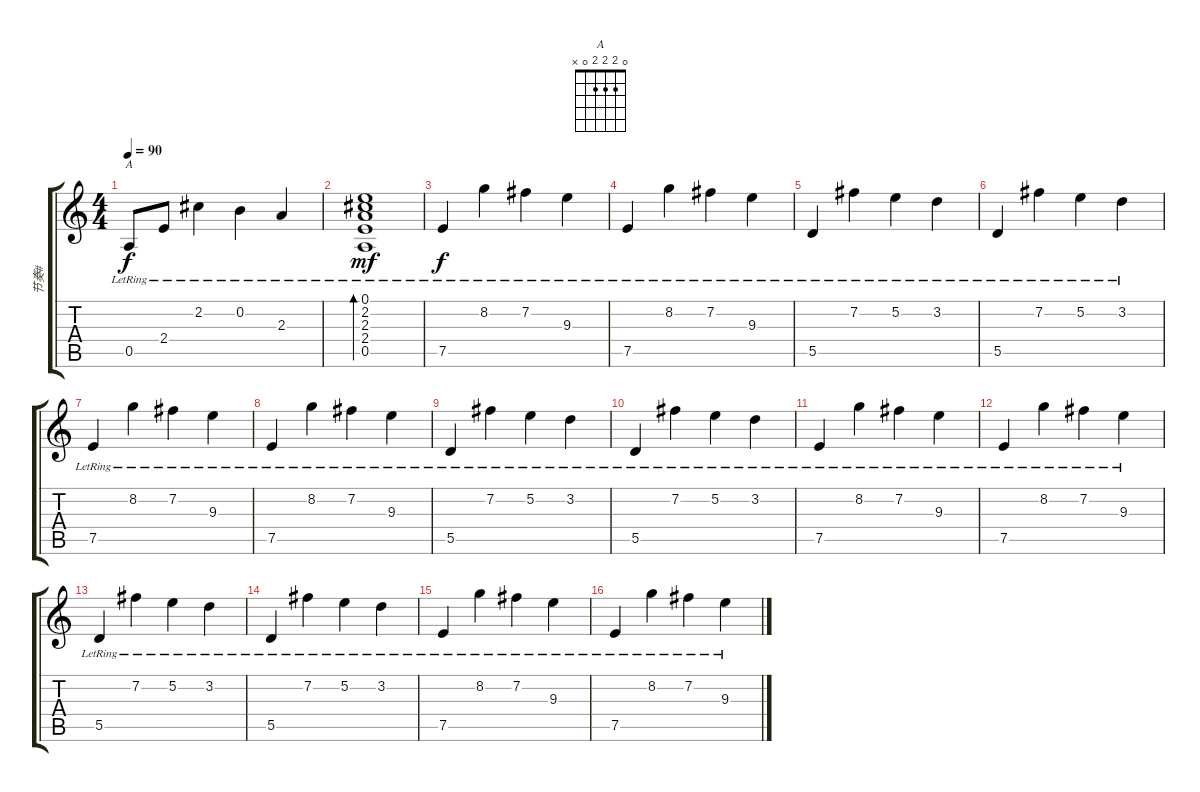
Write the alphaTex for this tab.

\track ("节奏#" "节奏#") {instrument acousticguitarsteel}
\staff {score tabs}
\tuning (E4 B3 G3 D3 A2 E2) {hide}
\chord ("A" 0 2 2 2 0 x)
\ts (4 4)
\tempo 90
\clef g2
\ks c
0.5{lr}.8{ch "A" dy f} 2.4{lr}.8 2.2{lr}.4 0.2{lr}.4 2.3{lr}.4 |
(0.1 2.2 2.3 2.4 0.5{lr}).1{bd 240 dy mf} |
7.5{lr}.4{dy f volume 12 instrument electricguitarjazz} 8.2{lr}.4 7.2{lr}.4 9.3{lr}.4 |
7.5{lr}.4 8.2{lr}.4 7.2{lr}.4 9.3{lr}.4 |
5.5{lr}.4 7.2{lr}.4 5.2{lr}.4 3.2{lr}.4 |
5.5{lr}.4 7.2{lr}.4 5.2{lr}.4 3.2{lr}.4 |
7.5{lr}.4 8.2{lr}.4 7.2{lr}.4 9.3{lr}.4 |
7.5{lr}.4 8.2{lr}.4 7.2{lr}.4 9.3{lr}.4 |
5.5{lr}.4 7.2{lr}.4 5.2{lr}.4 3.2{lr}.4 |
5.5{lr}.4 7.2{lr}.4 5.2{lr}.4 3.2{lr}.4 |
7.5{lr}.4 8.2{lr}.4 7.2{lr}.4 9.3{lr}.4 |
7.5{lr}.4 8.2{lr}.4 7.2{lr}.4 9.3{lr}.4 |
5.5{lr}.4 7.2{lr}.4 5.2{lr}.4 3.2{lr}.4 |
5.5{lr}.4 7.2{lr}.4 5.2{lr}.4 3.2{lr}.4 |
7.5{lr}.4 8.2{lr}.4 7.2{lr}.4 9.3{lr}.4 |
7.5{lr}.4 8.2{lr}.4 7.2{lr}.4 9.3{lr}.4
